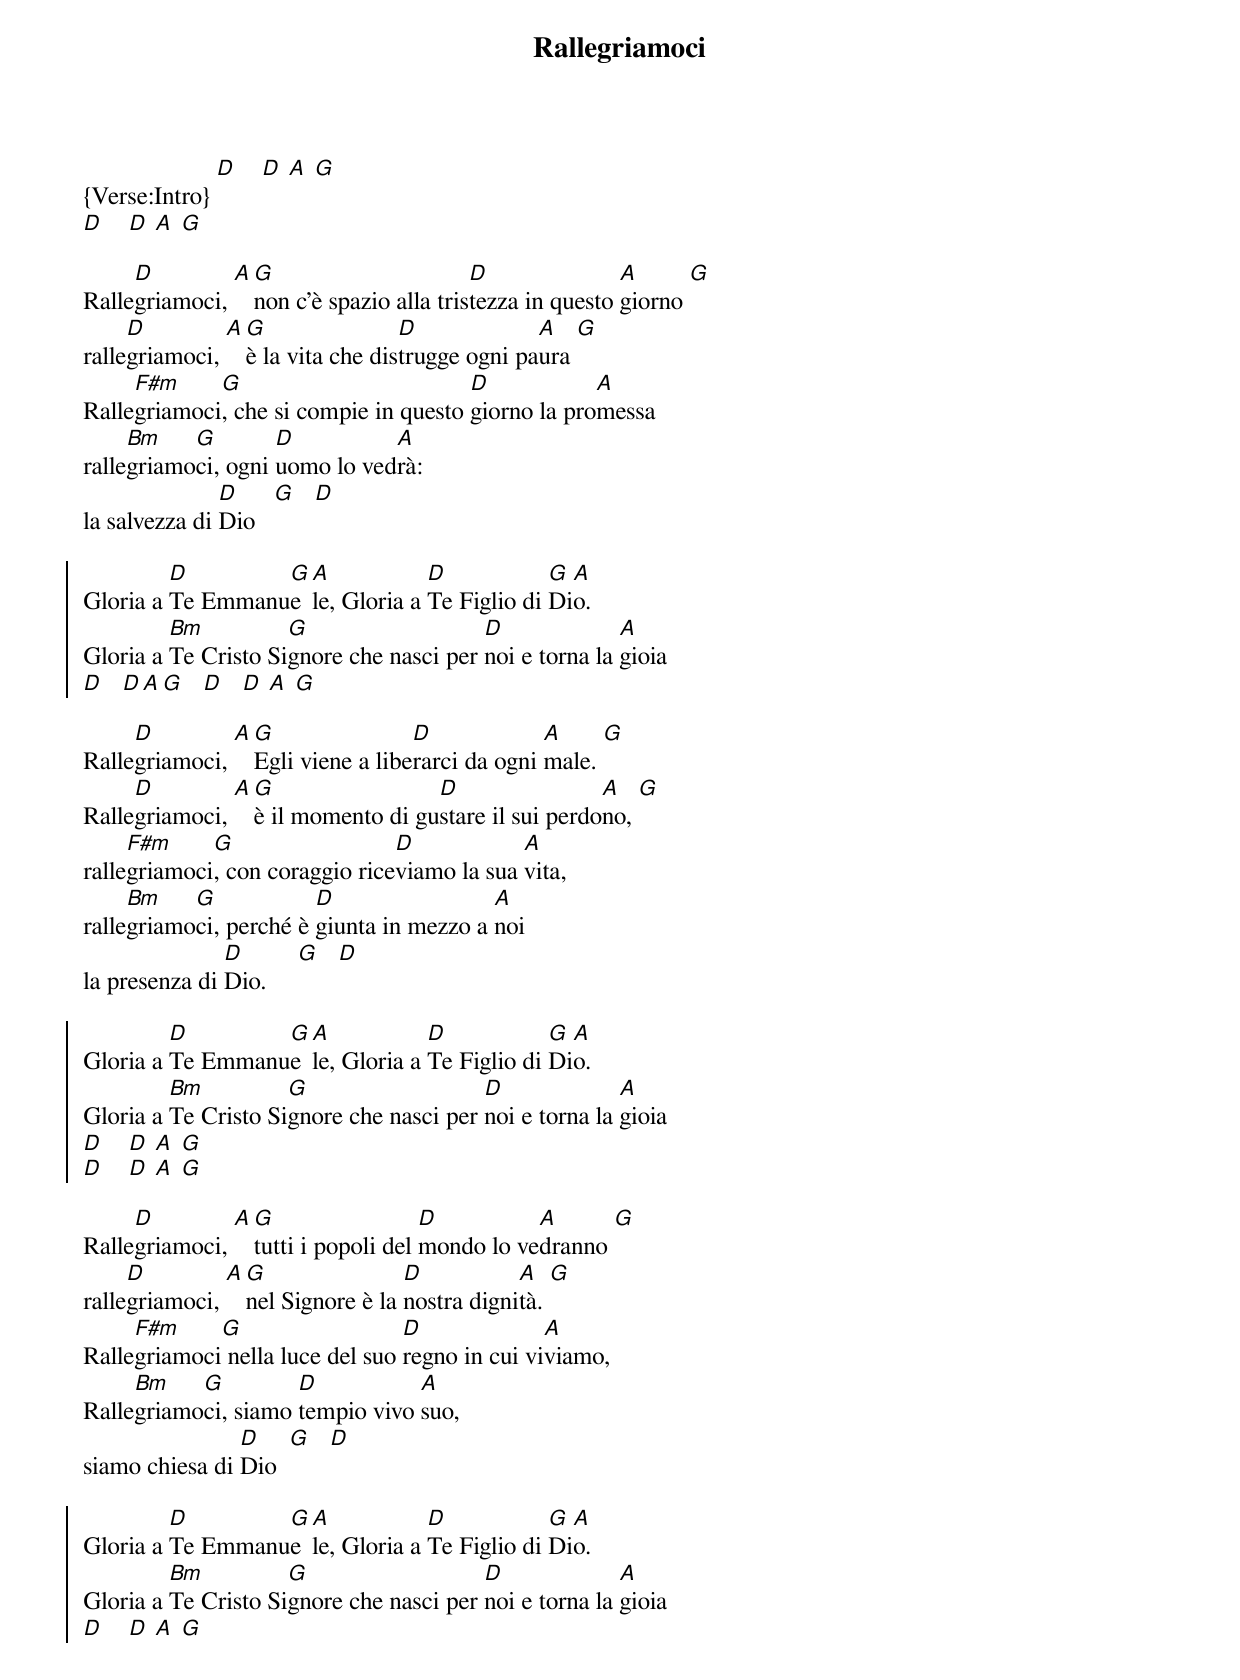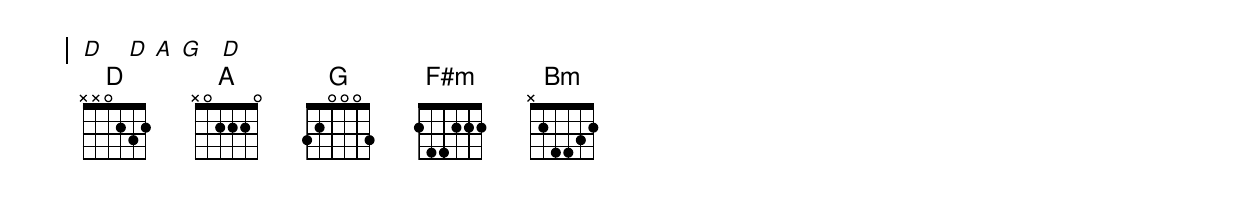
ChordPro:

{title:Rallegriamoci}

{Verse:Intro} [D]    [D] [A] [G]
[D]    [D] [A] [G]

Ralle[D]griamoci, [A][G]non c’è spazio alla tris[D]tezza in questo [A]giorno [G]
ralle[D]griamoci, [A][G]è la vita che dis[D]trugge ogni pa[A]ura [G]
Ralle[F#m]griamoci[G], che si compie in questo [D]giorno la pro[A]messa
ralle[Bm]griamo[G]ci, ogni [D]uomo lo ved[A]rà:
la salvezza di [D]Dio   [G]   [D]

{soc}
Gloria a [D]Te Emmanu[G]e[A]le, Gloria a [D]Te Figlio di [G]Di[A]o.
Gloria a [Bm]Te Cristo Si[G]gnore che nasci per [D]noi e torna la [A]gioia
[D]   [D][A][G]   [D]   [D] [A] [G]
{eoc}

Ralle[D]griamoci, [A][G]Egli viene a libe[D]rarci da ogni [A]male. [G]
Ralle[D]griamoci, [A][G]è il momento di gu[D]stare il sui perdo[A]no, [G]
ralle[F#m]griamoci[G], con coraggio rice[D]viamo la sua [A]vita,
ralle[Bm]griamo[G]ci, perché è [D]giunta in mezzo a [A]noi
la presenza di [D]Dio.     [G]   [D]

{soc}
Gloria a [D]Te Emmanu[G]e[A]le, Gloria a [D]Te Figlio di [G]Di[A]o.
Gloria a [Bm]Te Cristo Si[G]gnore che nasci per [D]noi e torna la [A]gioia
[D]    [D] [A] [G]
[D]    [D] [A] [G]
{eoc}

Ralle[D]griamoci, [A][G]tutti i popoli del [D]mondo lo ve[A]dranno [G]
ralle[D]griamoci, [A][G]nel Signore è la [D]nostra digni[A]tà. [G]
Ralle[F#m]griamoci[G] nella luce del suo [D]regno in cui vi[A]viamo,
Ralle[Bm]griamo[G]ci, siamo [D]tempio vivo [A]suo,
siamo chiesa di [D]Dio  [G]   [D]

{soc}
Gloria a [D]Te Emmanu[G]e[A]le, Gloria a [D]Te Figlio di [G]Di[A]o.
Gloria a [Bm]Te Cristo Si[G]gnore che nasci per [D]noi e torna la [A]gioia
[D]    [D] [A] [G]
[D]    [D] [A] [G]   [D]
{eoc}
